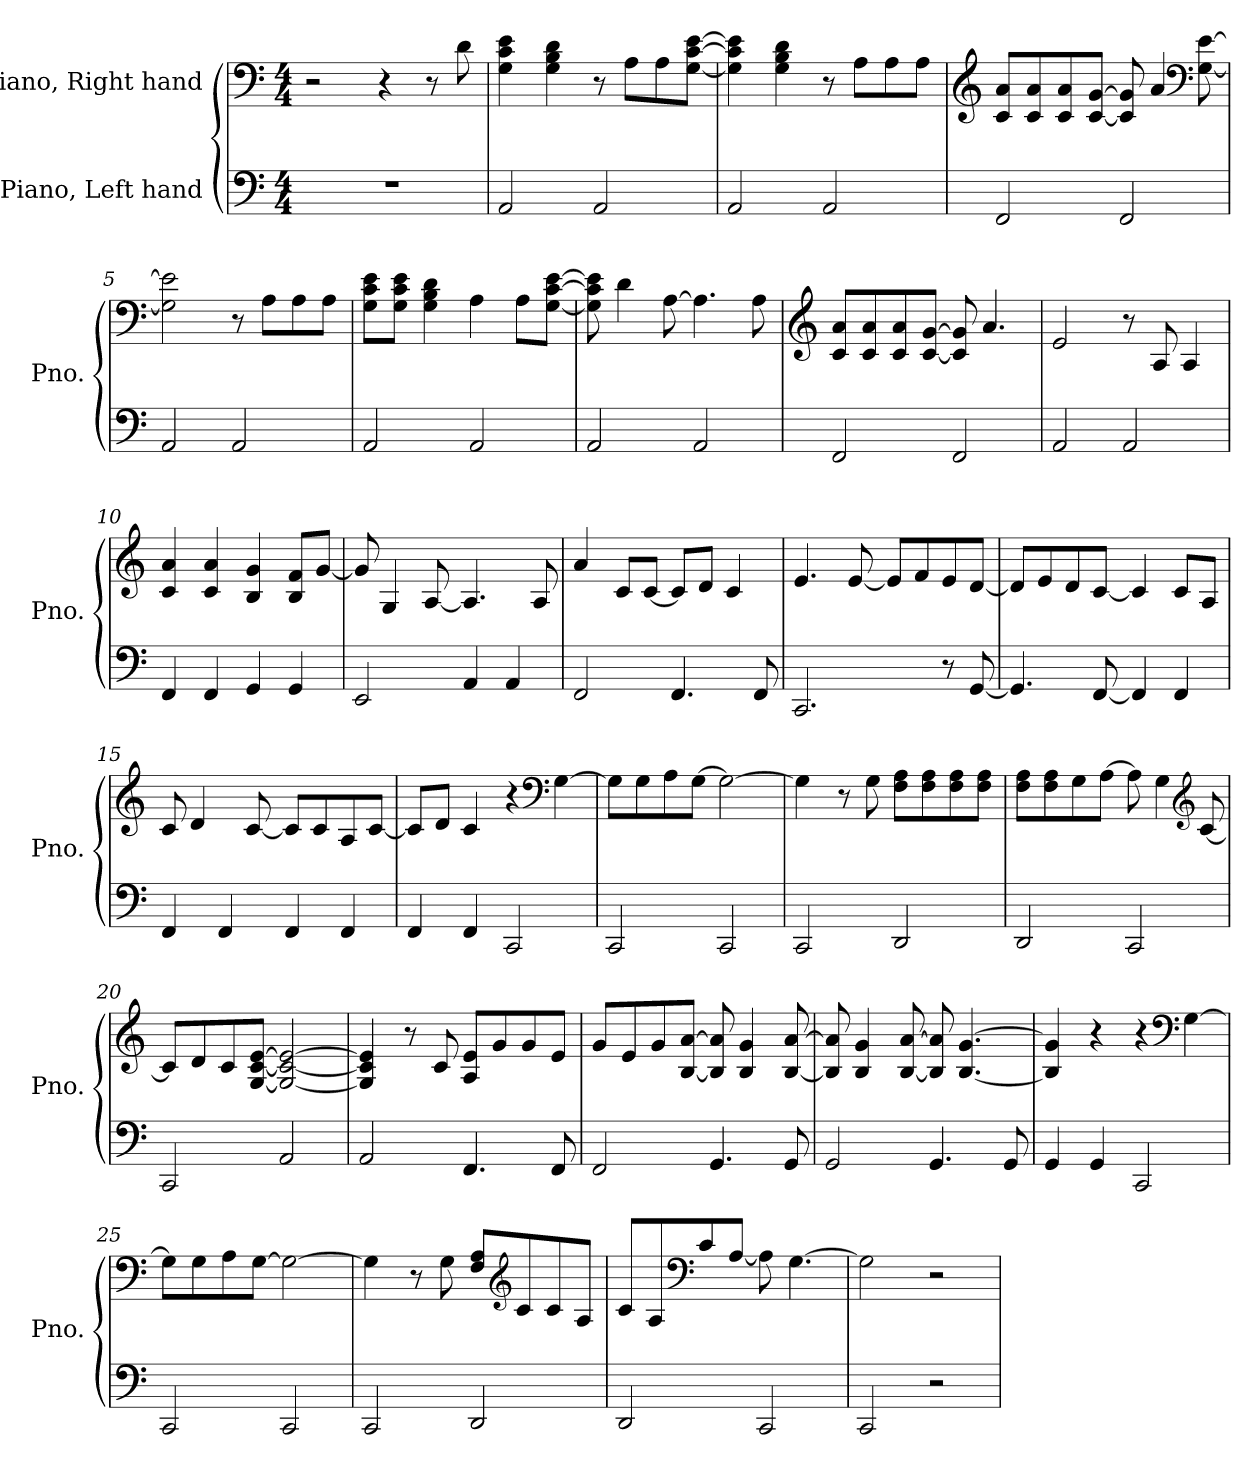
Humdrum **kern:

**kern	**kern
*part2	*part1
*staff2	*staff1
*I"Piano, Left hand	*I"Piano, Right hand
*I'Pno.	*I'Pno.
*clefF4	*clefF4
*k[]	*k[]
*M4/4	*M4/4
*MM104	*MM104
=1	=1
1r	2r
.	4r
.	8r
.	8d\
=2	=2
2AA/	4G\ 4c\ 4e\
.	4G\ 4B\ 4d\
2AA/	8r
.	8A\L
.	8A\
.	[8G\ [8c\ [8e\J
=3	=3
2AA/	4G\] 4c\] 4e\]
.	4G\ 4B\ 4d\
2AA/	8r
.	8A\L
.	8A\
.	8A\J
=4	=4
*	*clefG2
2FF/	8c/ 8a/L
.	8c/ 8a/
.	8c/ 8a/
.	[8c/ [8g/J
2FF/	8c/] 8g/]
.	4a/
*	*clefF4
.	[8G\ [8e\
!!LO:LB:g=z
=5	=5
2AA/	2G\] 2e\]
2AA/	8r
.	8A\L
.	8A\
.	8A\J
=6	=6
2AA/	8G\ 8c\ 8e\L
.	8G\ 8c\ 8e\J
.	4G\ 4B\ 4d\
2AA/	4A\
.	8A\L
.	[8G\ [8c\ [8e\J
=7	=7
2AA/	8G\] 8c\] 8e\]
.	4d\
.	[8A\
2AA/	4.A\]
.	8A\
=8	=8
*	*clefG2
2FF/	8c/ 8a/L
.	8c/ 8a/
.	8c/ 8a/
.	[8c/ [8g/J
2FF/	8c/] 8g/]
.	4.a/
=9	=9
2AA/	2e/
2AA/	8r
.	8A/
.	4A/
=10	=10
4FF/	4c/ 4a/
4FF/	4c/ 4a/
4GG/	4B/ 4g/
4GG/	8B/ 8f/L
.	[8g/J
!!LO:LB:g=z
=11	=11
2EE/	8g/]
.	4G/
.	[8A/
4AA/	4.A/]
4AA/	.
.	8A/
=12	=12
2FF/	4a/
.	8c/L
.	[8c/J
4.FF/	8c/L]
.	8d/J
.	4c/
8FF/	.
=13	=13
2.CC/	4.e/
.	[8e/
.	8e/L]
.	8f/
8r	8e/
[8GG/	[8d/J
=14	=14
4.GG/]	8d/L]
.	8e/
.	8d/
[8FF/	[8c/J
4FF/]	4c/]
4FF/	8c/L
.	8A/J
=15	=15
4FF/	8c/
.	4d/
4FF/	.
.	[8c/
4FF/	8c/L]
.	8c/
4FF/	8A/
.	[8c/J
!!LO:LB:g=z
=16	=16
4FF/	8c/L]
.	8d/J
4FF/	4c/
2CC/	4r
*	*clefF4
.	[4G\
=17	=17
2CC/	8G\L]
.	8G\
.	8A\
.	[8G\J
2CC/	2G\_
=18	=18
2CC/	4G\]
.	8r
.	8G\
2DD/	8F\ 8A\L
.	8F\ 8A\
.	8F\ 8A\
.	8F\ 8A\J
=19	=19
2DD/	8F\ 8A\L
.	8F\ 8A\
.	8G\
.	[8A\J
2CC/	8A\]
.	4G\
*	*clefG2
.	[8c/
=20	=20
2CC/	8c/L]
.	8d/
.	8c/
.	[8G/ [8c/ [8e/J
2AA/	2G/_ 2c/_ 2e/_
!!LO:LB:g=z
=21	=21
2AA/	4G/] 4c/] 4e/]
.	8r
.	8c/
4.FF/	8A/ 8e/L
.	8g/
.	8g/
8FF/	8e/J
=22	=22
2FF/	8g/L
.	8e/
.	8g/
.	[8B/ [8a/J
4.GG/	8B/] 8a/]
.	4B/ 4g/
8GG/	[8B/ [8a/
=23	=23
2GG/	8B/] 8a/]
.	4B/ 4g/
.	[8B/ [8a/
4.GG/	8B/] 8a/]
.	[4.B/ [4.g/
8GG/	.
=24	=24
4GG/	4B/] 4g/]
4GG/	4r
2CC/	4r
*	*clefF4
.	[4G\
=25	=25
2CC/	8G\L]
.	8G\
.	8A\
.	[8G\J
2CC/	2G\_
!!LO:LB:g=z
=26	=26
2CC/	4G\]
.	8r
.	8G\
2DD/	8F/ 8A/L
*	*clefG2
.	8c/
.	8c/
.	8A/J
=27	=27
2DD/	8c/L
.	8A/
*	*clefF4
.	8c/
.	[8A/J
2CC/	8A\]
.	[4.G\
=28	=28
2CC/	2G\]
2r	2r
=	=
*-	*-
